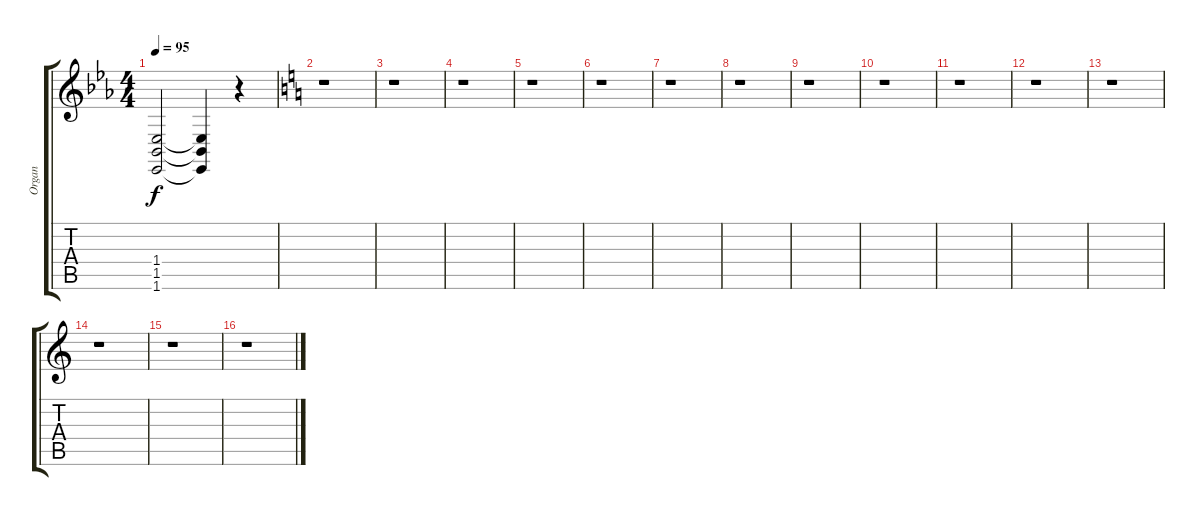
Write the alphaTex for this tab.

\track ("Organ" "Organ") {instrument drawbarorgan}
\staff {score tabs}
\tuning (E4 B3 G3 D3 A2 D2) {hide}
\ts (4 4)
\tempo 95
\clef g2
\ks eb
(1.4 1.5 1.6).2{dy f} (1.4{t} 1.5{t} 1.6{t}).4 r.4 |
\ks c
r.1 |
r.1 |
r.1 |
r.1 |
r.1 |
r.1 |
r.1 |
r.1 |
r.1 |
r.1 |
r.1 |
r.1 |
r.1 |
r.1 |
r.1
